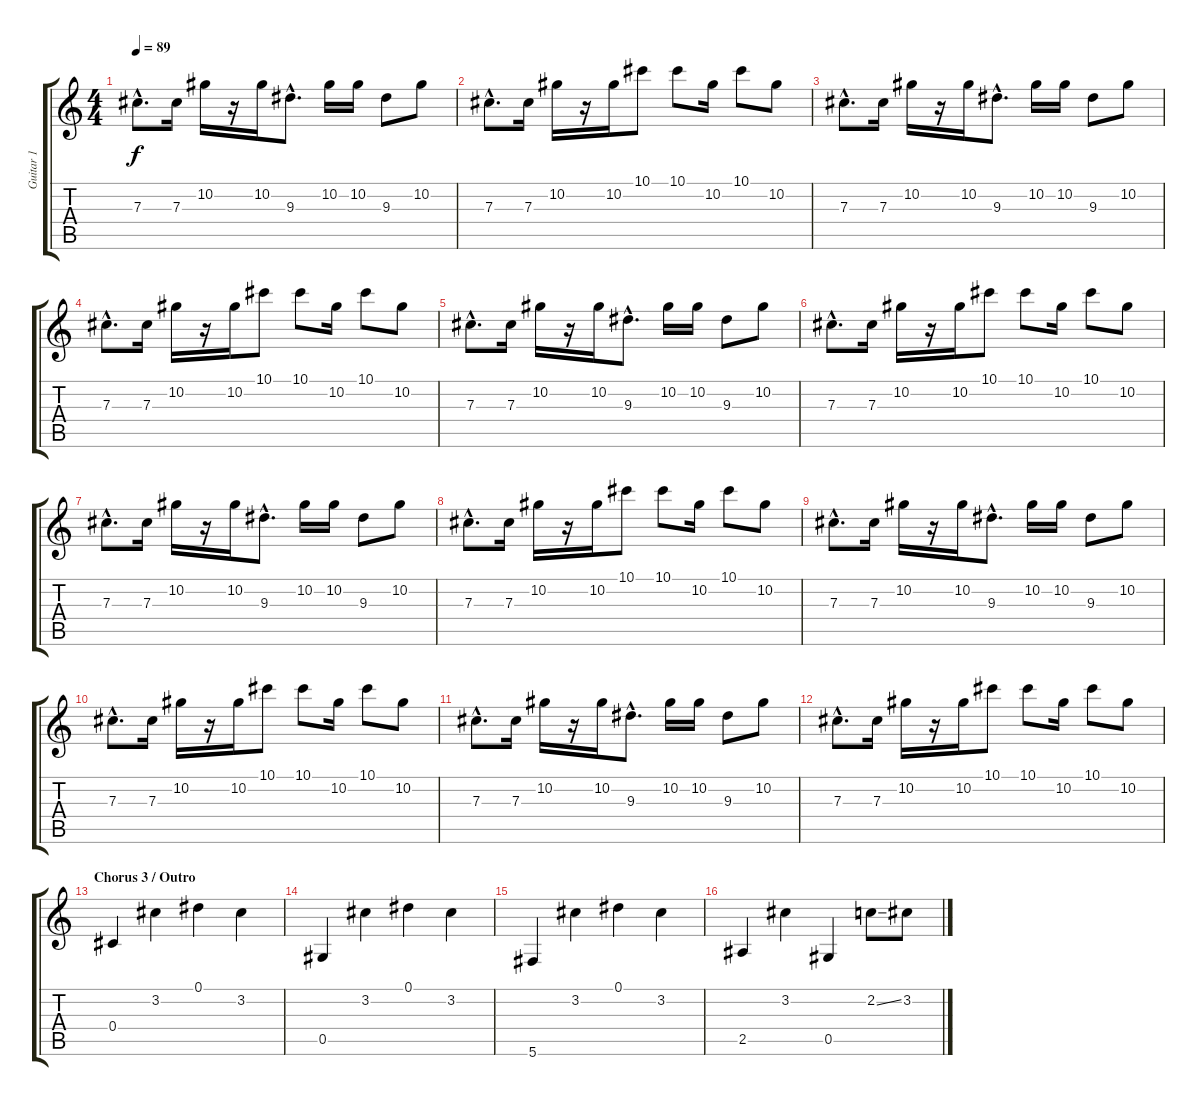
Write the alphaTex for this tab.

\track ("Guitar 1" "Guitar 1") {instrument overdrivenguitar}
\staff {score tabs}
\tuning (Eb4 Bb3 Gb3 Db3 Ab2 Db2) {hide}
\ts (4 4)
\tempo 89
\clef g2
\ks c
7.3{hac}.8{d dy f} 7.3.16 10.2.16 r.16 10.2.16 9.3{hac}.8{d} 10.2.16 10.2.16 9.3.8 10.2.8 |
7.3{hac}.8{d} 7.3.16 10.2.16 r.16 10.2.16 10.1.8 10.1.8 10.2.16 10.1.8 10.2.8 |
7.3{hac}.8{d} 7.3.16 10.2.16 r.16 10.2.16 9.3{hac}.8{d} 10.2.16 10.2.16 9.3.8 10.2.8 |
7.3{hac}.8{d} 7.3.16 10.2.16 r.16 10.2.16 10.1.8 10.1.8 10.2.16 10.1.8 10.2.8 |
7.3{hac}.8{d} 7.3.16 10.2.16 r.16 10.2.16 9.3{hac}.8{d} 10.2.16 10.2.16 9.3.8 10.2.8 |
7.3{hac}.8{d} 7.3.16 10.2.16 r.16 10.2.16 10.1.8 10.1.8 10.2.16 10.1.8 10.2.8 |
7.3{hac}.8{d} 7.3.16 10.2.16 r.16 10.2.16 9.3{hac}.8{d} 10.2.16 10.2.16 9.3.8 10.2.8 |
7.3{hac}.8{d} 7.3.16 10.2.16 r.16 10.2.16 10.1.8 10.1.8 10.2.16 10.1.8 10.2.8 |
7.3{hac}.8{d} 7.3.16 10.2.16 r.16 10.2.16 9.3{hac}.8{d} 10.2.16 10.2.16 9.3.8 10.2.8 |
7.3{hac}.8{d} 7.3.16 10.2.16 r.16 10.2.16 10.1.8 10.1.8 10.2.16 10.1.8 10.2.8 |
7.3{hac}.8{d} 7.3.16 10.2.16 r.16 10.2.16 9.3{hac}.8{d} 10.2.16 10.2.16 9.3.8 10.2.8 |
7.3{hac}.8{d} 7.3.16 10.2.16 r.16 10.2.16 10.1.8 10.1.8 10.2.16 10.1.8 10.2.8 |
\section ("" "Chorus 3 / Outro")
0.4.4 3.2.4 0.1.4 3.2.4 |
0.5.4 3.2.4 0.1.4 3.2.4 |
5.6.4 3.2.4 0.1.4 3.2.4 |
2.5.4 3.2.4 0.5.4 2.2{ss}.8 3.2.8
